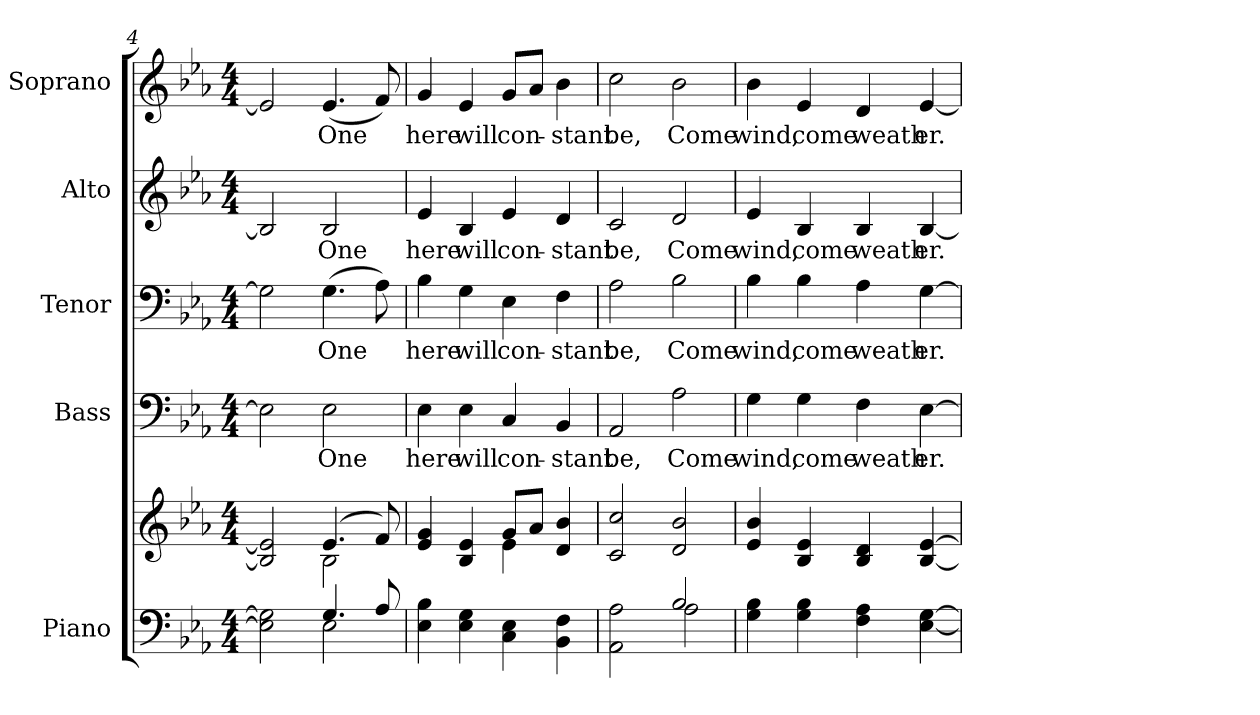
**kern	**kern	**kern	**text	**kern	**text	**kern	**text	**kern	**text
*part5	*part5	*part4	*part4	*part3	*part3	*part2	*part2	*part1	*part1
*staff6	*staff5	*staff4	*staff4	*staff3	*staff3	*staff2	*staff2	*staff1	*staff1
*I"Piano	*	*I"Bass	*	*I"Tenor	*	*I"Alto	*	*I"Soprano	*
*I'Pno.	*	*I'B.	*	*I'T.	*	*I'A.	*	*I'S.	*
*clefF4	*clefG2	*clefF4	*	*clefF4	*	*clefG2	*	*clefG2	*
*k[b-e-a-]	*k[b-e-a-]	*k[b-e-a-]	*	*k[b-e-a-]	*	*k[b-e-a-]	*	*k[b-e-a-]	*
*E-:	*E-:	*E-:	*	*E-:	*	*E-:	*	*E-:	*
*M4/4	*M4/4	*M4/4	*	*M4/4	*	*M4/4	*	*M4/4	*
=4	=4	=4	=4	=4	=4	=4	=4	=4	=4
*^	*^	*	*	*	*	*	*	*	*
2E-i\] 2Gi]	2ryy	2B-i/] 2e-i]	2ryy	2E-i\]	.	2Gi\]	.	2B-i/]	.	2e-i/]	.
!	!	!	!	!	!LO:LY:b:color=#000000	!	!	!	!	!	!
!	!	!	!	!	!	!	!LO:LY:b:color=#000000	!	!	!	!
!	!	!	!	!	!	!	!	!	!LO:LY:b:color=#000000	!	!
!	!	!	!	!	!	!	!	!	!	!	!LO:LY:b:color=#000000
4.Gi/	2E-i\	(4.e-i/	2B-i\	2E-i\	One	(4.Gi\	One	2B-i/	One	(4.e-i/	One
8A-i/	.	8fi/)	.	.	.	8A-i\)	.	.	.	8fi/)	.
*v	*v	*	*	*	*	*	*	*	*	*	*
!!LO:PB:g=z
=5	=5	=5	=5	=5	=5	=5	=5	=5	=5	=5
!	!	!	!	!LO:LY:b:color=#000000	!	!	!	!	!	!
!	!	!	!	!	!	!LO:LY:b:color=#000000	!	!	!	!
!	!	!	!	!	!	!	!	!LO:LY:b:color=#000000	!	!
!	!	!	!	!	!	!	!	!	!	!LO:LY:b:color=#000000
4E-i\ 4B-i	4e-i/ 4gi	2ryy	4E-i\	here	4B-i\	here	4e-i/	here	4gi/	here
!	!	!	!	!LO:LY:b:color=#000000	!	!	!	!	!	!
!	!	!	!	!	!	!LO:LY:b:color=#000000	!	!	!	!
!	!	!	!	!	!	!	!	!LO:LY:b:color=#000000	!	!
!	!	!	!	!	!	!	!	!	!	!LO:LY:b:color=#000000
4E-i\ 4Gi	4B-i/ 4e-i	.	4E-i\	will	4Gi\	will	4B-i/	will	4e-i/	will
!	!	!	!	!LO:LY:b:color=#000000	!	!	!	!	!	!
!	!	!	!	!	!	!LO:LY:b:color=#000000	!	!	!	!
!	!	!	!	!	!	!	!	!LO:LY:b:color=#000000	!	!
!	!	!	!	!	!	!	!	!	!	!LO:LY:b:color=#000000
4Ci\ 4E-i	8gi/L	4e-i\	4Ci/	con-	4E-i\	con-	4e-i/	con-	8gi/L	con-
.	8a-i/J	.	.	.	.	.	.	.	8a-i/J	.
!	!	!	!	!LO:LY:b:color=#000000	!	!	!	!	!	!
!	!	!	!	!	!	!LO:LY:b:color=#000000	!	!	!	!
!	!	!	!	!	!	!	!	!LO:LY:b:color=#000000	!	!
!	!	!	!	!	!	!	!	!	!	!LO:LY:b:color=#000000
4BB-i\ 4Fi	4di/ 4b-i	4ryy	4BB-i/	-stant	4Fi\	-stant	4di/	-stant	4b-i\	-stant
*	*v	*v	*	*	*	*	*	*	*	*
=6	=6	=6	=6	=6	=6	=6	=6	=6	=6
*^	*	*	*	*	*	*	*	*	*
*	*	*^	*	*	*	*	*	*	*	*
!	!	!	!	!	!LO:LY:b:color=#000000	!	!	!	!	!	!
*	*	*v	*v	*	*	*	*	*	*	*	*
*	*	*^	*	*	*	*	*	*	*	*
!	!	!	!	!	!	!	!LO:LY:b:color=#000000	!	!	!	!
*	*	*v	*v	*	*	*	*	*	*	*	*
*	*	*^	*	*	*	*	*	*	*	*
!	!	!	!	!	!	!	!	!	!LO:LY:b:color=#000000	!	!
*	*	*v	*v	*	*	*	*	*	*	*	*
*	*	*^	*	*	*	*	*	*	*	*
!	!	!	!	!	!	!	!	!	!	!	!LO:LY:b:color=#000000
*	*	*v	*v	*	*	*	*	*	*	*	*
2AA-i\ 2A-i	2ryy	2ci/ 2cci	2AA-i/	be,	2A-i\	be,	2ci/	be,	2cci\	be,
!	!	!	!	!LO:LY:b:color=#000000	!	!	!	!	!	!
!	!	!	!	!	!	!LO:LY:b:color=#000000	!	!	!	!
!	!	!	!	!	!	!	!	!LO:LY:b:color=#000000	!	!
!	!	!	!	!	!	!	!	!	!	!LO:LY:b:color=#000000
2B-i/	2A-i\	2di/ 2b-i	2A-i\	Come	2B-i\	Come	2di/	Come	2b-i\	Come
*v	*v	*	*	*	*	*	*	*	*	*
!!LO:PB:g=z
=7	=7	=7	=7	=7	=7	=7	=7	=7	=7
*^	*	*	*	*	*	*	*	*	*
!	!	!	!	!LO:LY:b:color=#000000	!	!	!	!	!	!
*v	*v	*	*	*	*	*	*	*	*	*
*^	*	*	*	*	*	*	*	*	*
!	!	!	!	!	!	!LO:LY:b:color=#000000	!	!	!	!
*v	*v	*	*	*	*	*	*	*	*	*
*^	*	*	*	*	*	*	*	*	*
!	!	!	!	!	!	!	!	!LO:LY:b:color=#000000	!	!
*v	*v	*	*	*	*	*	*	*	*	*
*^	*	*	*	*	*	*	*	*	*
!	!	!	!	!	!	!	!	!	!	!LO:LY:b:color=#000000
*v	*v	*	*	*	*	*	*	*	*	*
4Gi\ 4B-i	4e-i/ 4b-i	4Gi\	wind,	4B-i\	wind,	4e-i/	wind,	4b-i\	wind,
!	!	!	!LO:LY:b:color=#000000	!	!	!	!	!	!
!	!	!	!	!	!LO:LY:b:color=#000000	!	!	!	!
!	!	!	!	!	!	!	!LO:LY:b:color=#000000	!	!
!	!	!	!	!	!	!	!	!	!LO:LY:b:color=#000000
4Gi\ 4B-i	4B-i/ 4e-i	4Gi\	come	4B-i\	come	4B-i/	come	4e-i/	come
!	!	!	!LO:LY:b:color=#000000	!	!	!	!	!	!
!	!	!	!	!	!LO:LY:b:color=#000000	!	!	!	!
!	!	!	!	!	!	!	!LO:LY:b:color=#000000	!	!
!	!	!	!	!	!	!	!	!	!LO:LY:b:color=#000000
4Fi\ 4A-i	4B-i/ 4di	4Fi\	weath	4A-i\	weath	4B-i/	weath	4di/	weath
!	!	!	!LO:LY:b:color=#000000	!	!	!	!	!	!
!	!	!	!	!	!LO:LY:b:color=#000000	!	!	!	!
!	!	!	!	!	!	!	!LO:LY:b:color=#000000	!	!
!	!	!	!	!	!	!	!	!	!LO:LY:b:color=#000000
[<4E-i\ [>4Gi	[<4B-i/ [>4e-i	[>4E-i\	er.	[>4Gi\	er.	[<4B-i/	er.	[<4e-i/	er.
=	=	=	=	=	=	=	=	=	=
*-	*-	*-	*-	*-	*-	*-	*-	*-	*-
